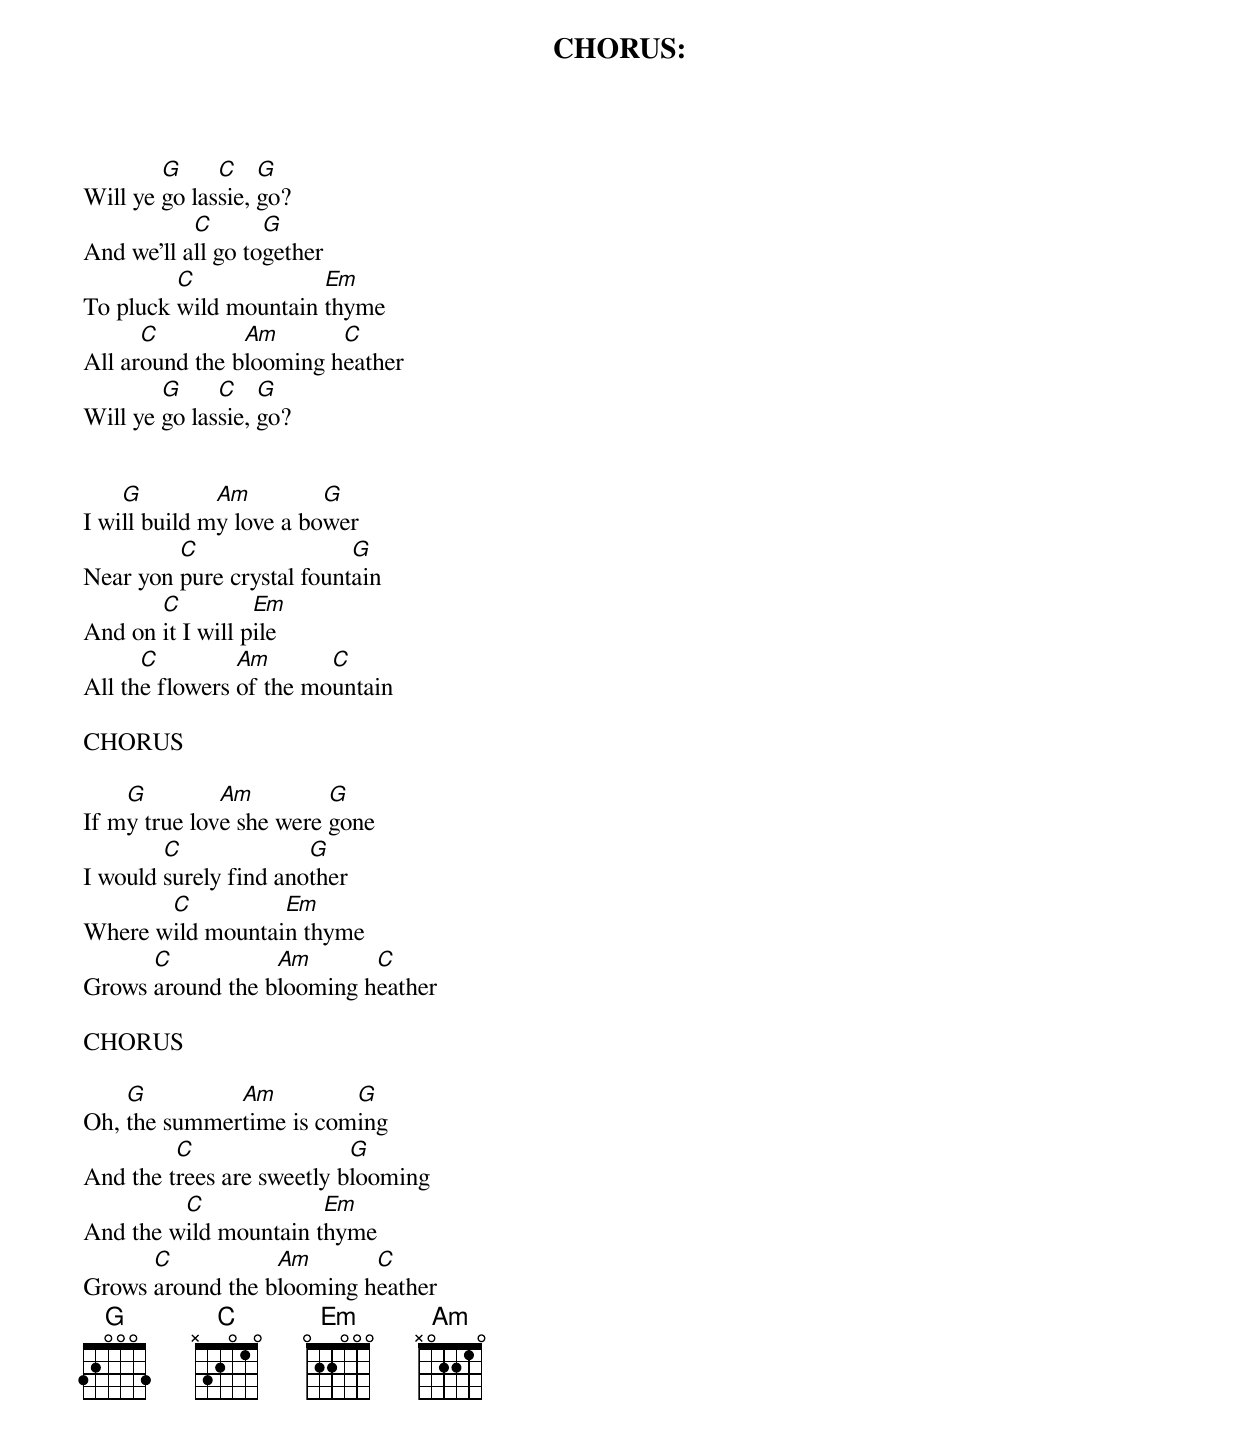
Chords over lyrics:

CHORUS:
        G     C    G
Will ye go lassie, go?
           C       G
And we'll all go together
         C             Em
To pluck wild mountain thyme
      C         Am       C
All around the blooming heather
        G     C    G
Will ye go lassie, go?


    G         Am         G
I will build my love a bower
         C                 G
Near yon pure crystal fountain
       C          Em
And on it I will pile
      C         Am       C
All the flowers of the mountain

CHORUS

    G         Am         G
If my true love she were gone
        C              G
I would surely find another
       C          Em
Where wild mountain thyme
      C           Am       C
Grows around the blooming heather

CHORUS

    G         Am         G
Oh, the summertime is coming
         C                 G
And the trees are sweetly blooming
         C             Em
And the wild mountain thyme
      C           Am       C
Grows around the blooming heather
